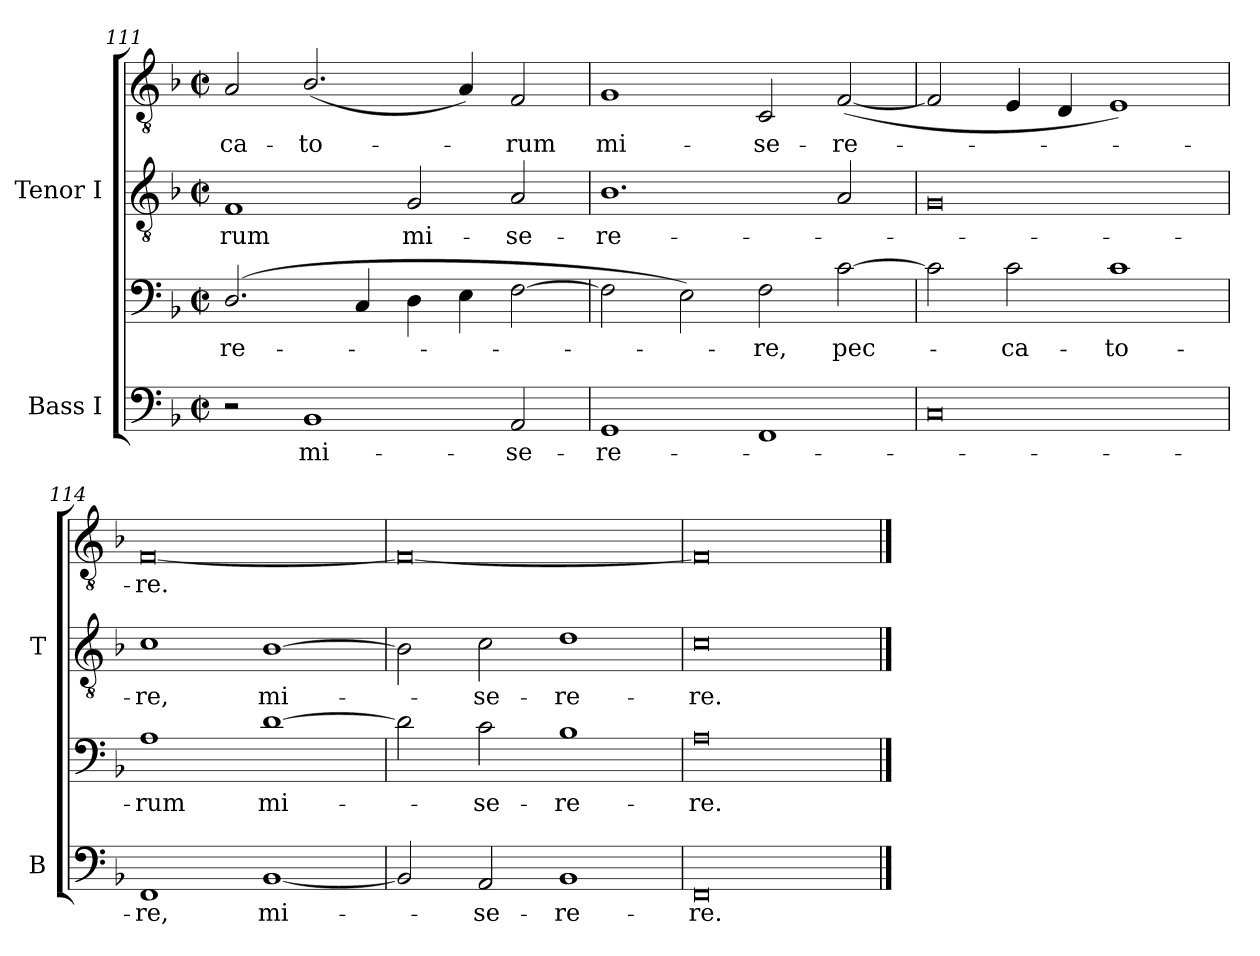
**kern	**text	**kern	**text	**kern	**text	**kern	**text
*part2	*part2	*part2	*part2	*part1	*part1	*part1	*part1
*staff4	*staff4	*staff3	*staff3	*staff2	*staff2	*staff1	*staff1
*I"Bass I	*	*	*	*I"Tenor I	*	*	*
*I'B	*	*	*	*I'T	*	*	*
*clefF4	*	*clefF4	*	*clefGv2	*	*clefGv2	*
*k[b-]	*	*k[b-]	*	*k[b-]	*	*k[b-]	*
*F:	*	*F:	*	*F:	*	*F:	*
*M4/2	*	*M4/2	*	*M4/2	*	*M4/2	*
*met(c|)	*	*met(c|)	*	*met(c|)	*	*met(c|)	*
=111	=111	=111	=111	=111	=111	=111	=111
!	!	!	!LO:LY:b	!	!LO:LY:b	!	!LO:LY:b
2r	.	(>2.D/	re-	1F	rum	2A	-ca-
!	!LO:LY:b	!	!	!	!	!	!LO:LY:b
1BB-	mi-	.	.	.	.	(<2.B-/	-to-
.	.	4C	.	.	.	.	.
!	!	!	!	!	!LO:LY:b	!	!
.	.	4D	.	2G	mi-	.	.
.	.	4E	.	.	.	4A)	.
!	!LO:LY:b	!	!	!	!LO:LY:b	!	!LO:LY:b
2AA	-se-	[2F	.	2A	-se-	2F	rum
=112	=112	=112	=112	=112	=112	=112	=112
!	!LO:LY:b	!	!	!	!LO:LY:b	!	!LO:LY:b
1GG	re-	2F]	.	1.B-	re-	1G	-mi-
.	.	2E)	.	.	.	.	.
!	!	!	!LO:LY:b	!	!	!	!LO:LY:b
1FF	.	2F	-re,	.	.	2C	-se-
!	!	!	!LO:LY:b	!	!	!	!LO:LY:b
.	.	[2c	pec-	2A	.	(<[2F	-re-
=113	=113	=113	=113	=113	=113	=113	=113
0C	.	2c]	.	0G	.	2F]	.
!	!	!	!LO:LY:b	!	!	!	!
.	.	2c	ca-	.	.	4E	.
.	.	.	.	.	.	4D	.
!	!	!	!LO:LY:b	!	!	!	!
.	.	1c	-to-	.	.	1E)	.
=114	=114	=114	=114	=114	=114	=114	=114
!	!LO:LY:b	!	!LO:LY:b	!	!LO:LY:b	!	!LO:LY:b
1FF	re,	1A	-rum	1c	re,	[0F	re.
!	!LO:LY:b	!	!LO:LY:b	!	!LO:LY:b	!	!
[1BB-/	mi-	[1d	mi-	[1B-	mi-	.	.
=115	=115	=115	=115	=115	=115	=115	=115
2BB-/]	.	2d]	.	2B-]	.	0F_	.
!	!LO:LY:b	!	!LO:LY:b	!	!LO:LY:b	!	!
2AA	-se-	2c	se-	2c	se-	.	.
!	!LO:LY:b	!	!LO:LY:b	!	!LO:LY:b	!	!
1BB-	-re-	1B-	-re-	1d	-re-	.	.
=116	=116	=116	=116	=116	=116	=116	=116
!	!LO:LY:b	!	!LO:LY:b	!	!LO:LY:b	!	!
0FF	re.	0A	-re.	0c	-re.	0F]	.
==	==	==	==	==	==	==	==
*-	*-	*-	*-	*-	*-	*-	*-
